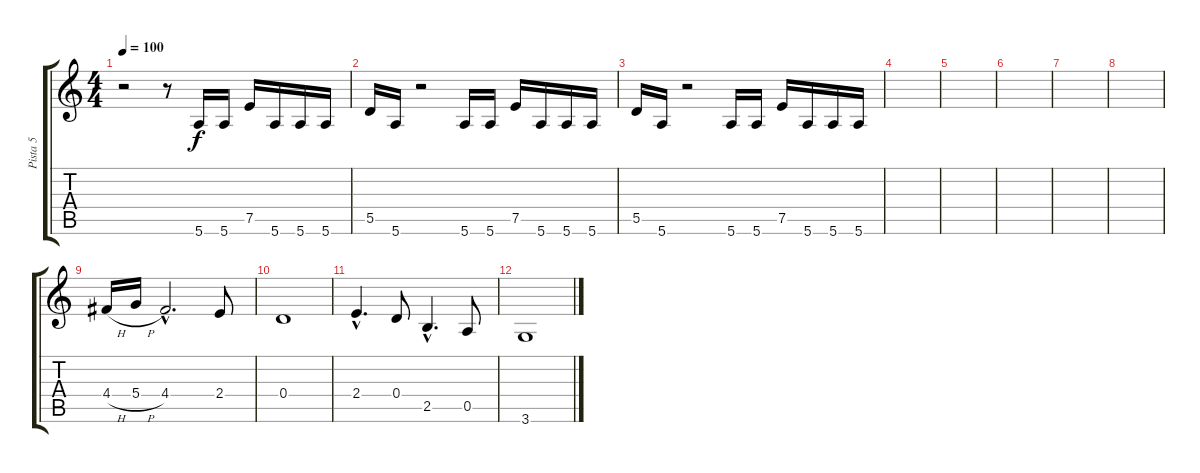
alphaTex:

\track ("Pista 5" "Pista 5") {instrument overdrivenguitar}
\staff {score tabs}
\tuning (E4 B3 G3 D3 A2 E2) {hide}
\ts (4 4)
\tempo 100
\clef g2
\ks c
r.2{dy f} r.8 5.6.16 5.6.16 7.5.16 5.6.16 5.6.16 5.6.16 |
5.5.16 5.6.16 r.2 5.6.16 5.6.16 7.5.16 5.6.16 5.6.16 5.6.16 |
5.5.16 5.6.16 r.2 5.6.16 5.6.16 7.5.16 5.6.16 5.6.16 5.6.16 |
|
|
|
|
|
4.4{h}.16 5.4{h}.16 4.4{hac}.2{d} 2.4.8 |
0.4.1 |
2.4{hac}.4{d} 0.4.8 2.5{hac}.4{d} 0.5.8 |
3.6.1
